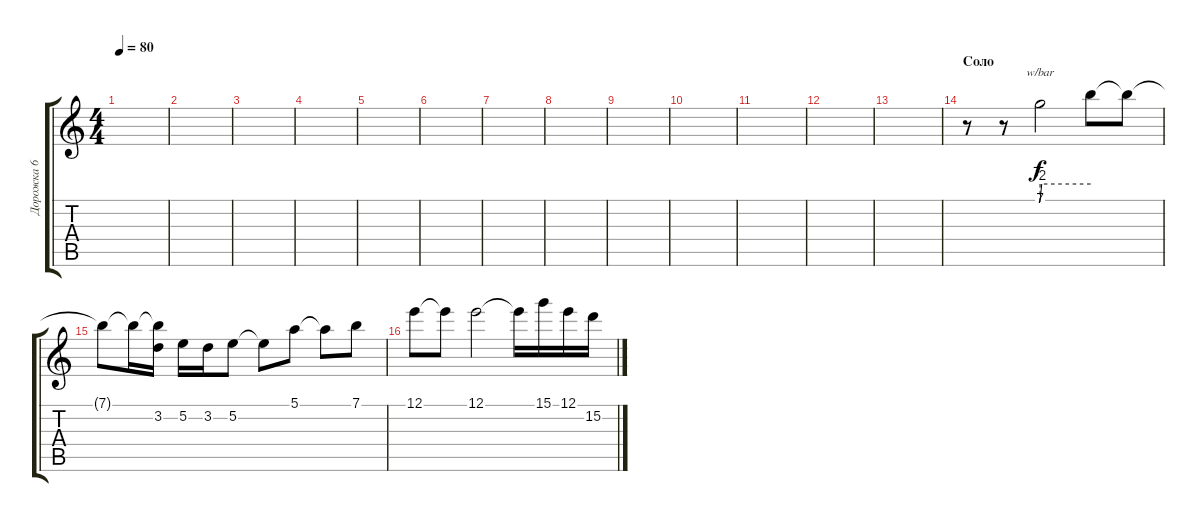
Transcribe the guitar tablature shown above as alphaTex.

\track ("Дорожка 6" "Дорожка 6") {instrument overdrivenguitar}
\staff {score tabs}
\tuning (E4 B3 G3 D3 A2 E2) {hide}
\ts (4 4)
\tempo 80
\clef g2
\ks c
|
|
|
|
|
|
|
|
|
|
|
|
|
\section ("" "Соло ")
r.8 r.8 7.1.2{tbe (custom default 0 -8 2 0 60 0)} 7.1{t}.8 7.1{t}.8 |
7.1{t}.8 7.1{t}.16 (7.1{t} 3.2).16 5.2.16 3.2.16 5.2.8 5.2{t}.8 5.1.8 5.1{t}.8 7.1.8 |
12.1.8 12.1{t}.8 12.1.2 12.1{t}.16 15.1.16 12.1.16 15.2.16
